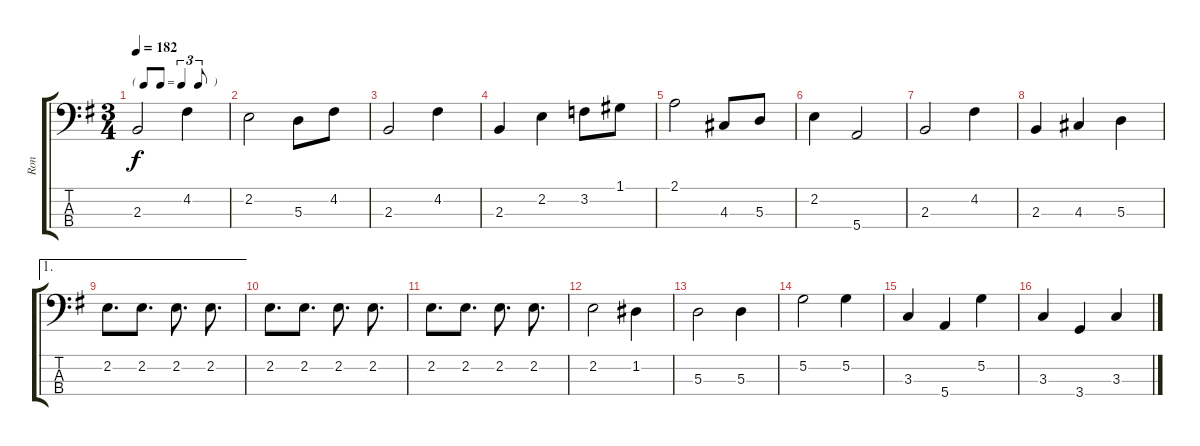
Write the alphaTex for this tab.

\track ("Ron" "Ron") {instrument acousticbass}
\staff {score tabs}
\tuning (G2 D2 A1 E1) {hide}
\ts (3 4)
\tf triplet8th
\tempo 182
\clef f4
\ks eminor
2.3.2{dy f} 4.2.4 |
2.2.2 5.3.8 4.2.8 |
2.3.2 4.2.4 |
2.3.4 2.2.4 3.2.8 1.1.8 |
\ks g
2.1.2 4.3.8 5.3.8 |
2.2.4 5.4.2 |
\ks eminor
2.3.2 4.2.4 |
2.3.4 4.3.4 5.3.4 |
\ae 1
2.2.8{d} 2.2.8{d} 2.2.8{d} 2.2.8{d} |
2.2.8{d} 2.2.8{d} 2.2.8{d} 2.2.8{d} |
2.2.8{d} 2.2.8{d} 2.2.8{d} 2.2.8{d} |
2.2.2 1.2.4 |
5.3.2 5.3.4 |
5.2.2 5.2.4 |
3.3.4 5.4.4 5.2.4 |
3.3.4 3.4.4 3.3.4
